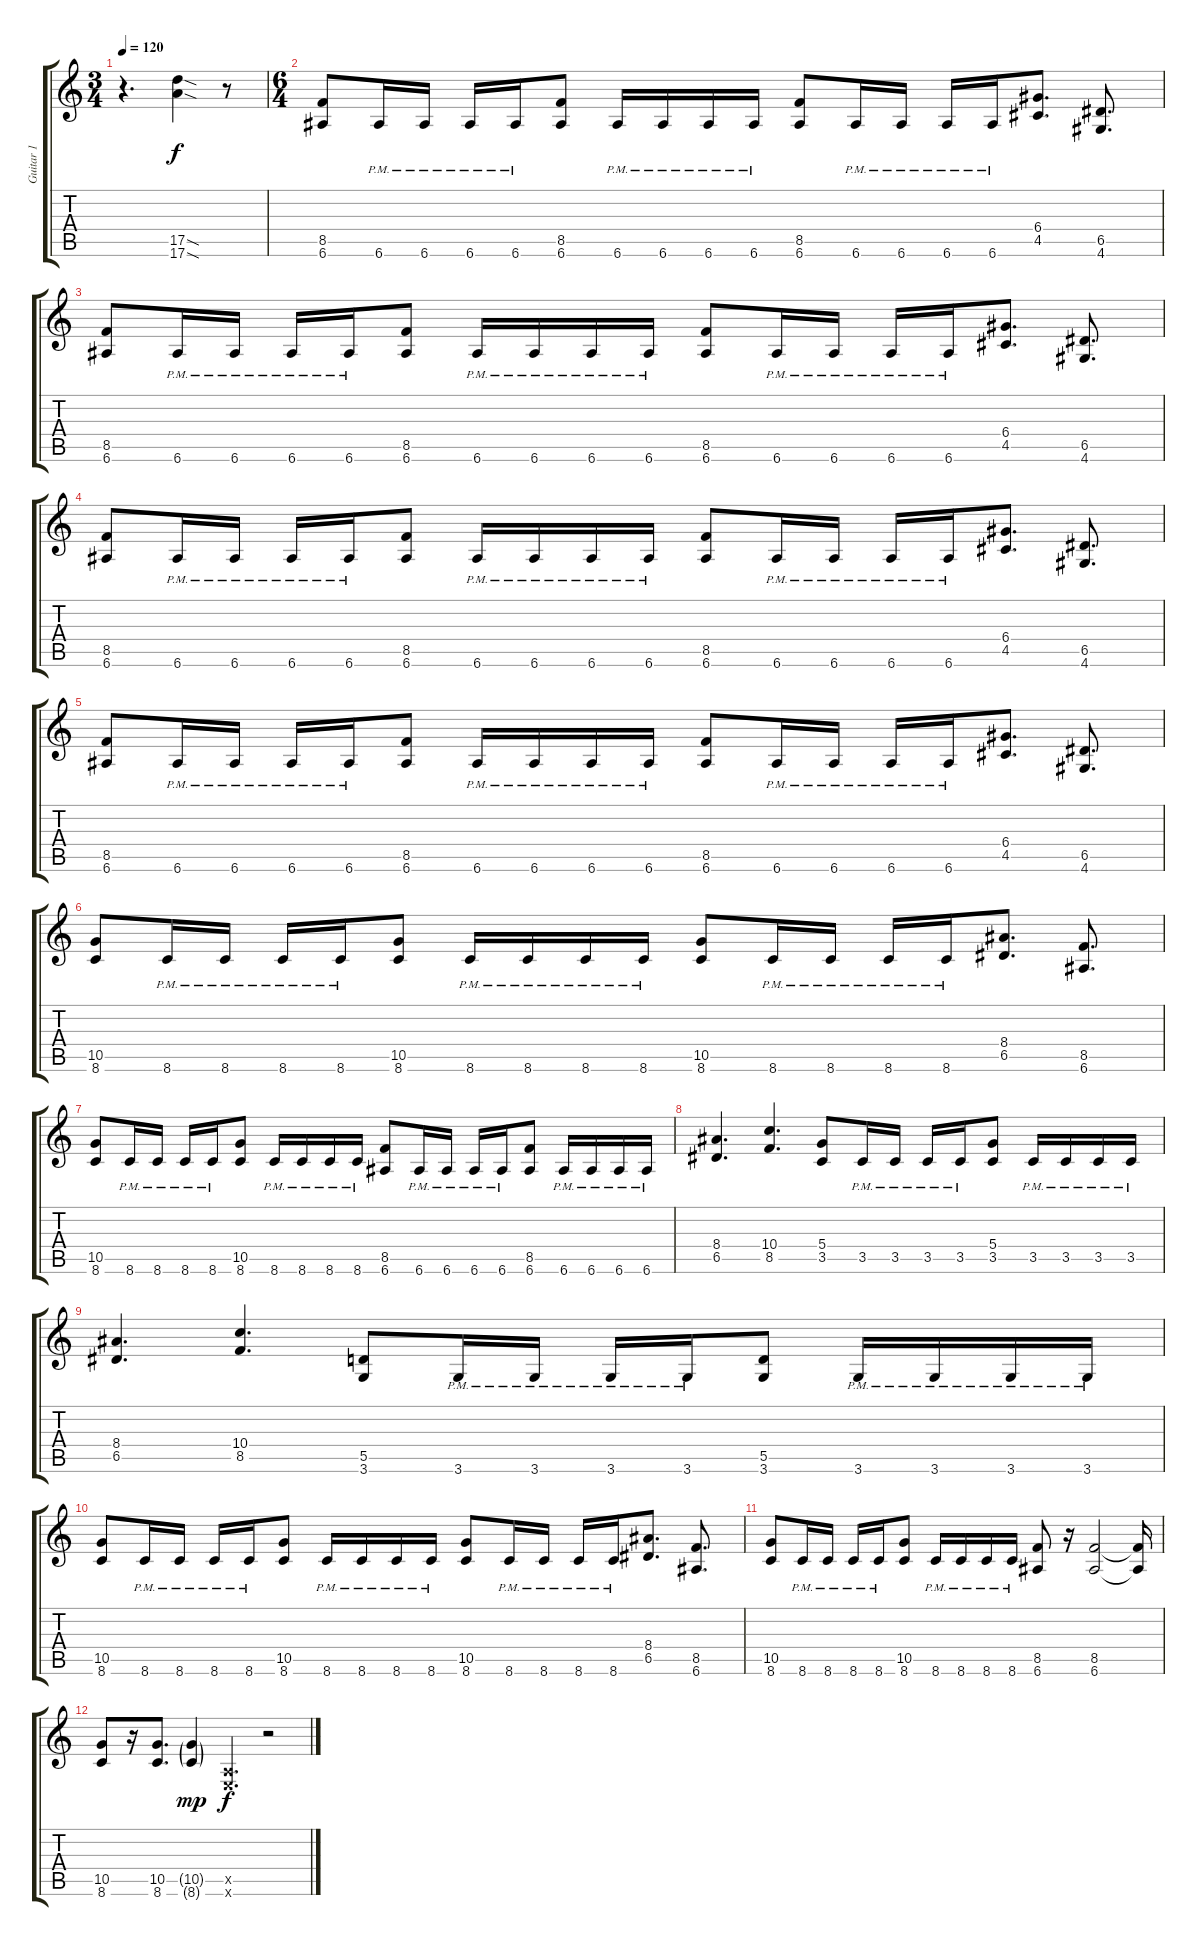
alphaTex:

\track ("Guitar 1" "Guitar 1") {instrument distortionguitar}
\staff {score tabs}
\tuning (E4 B3 G3 D3 A2 E2) {hide}
\ts (3 4)
\tempo 120
\clef g2
\ks c
r.4{d dy f instrument distortionguitar} (17.5{sod} 17.6{sod}).4 r.8 |
\ts (6 4)
(8.5 6.6).8 6.6{pm}.16 6.6{pm}.16 6.6{pm}.16 6.6{pm}.16 (8.5 6.6).8 6.6{pm}.16 6.6{pm}.16 6.6{pm}.16 6.6{pm}.16 (8.5 6.6).8 6.6{pm}.16 6.6{pm}.16 6.6{pm}.16 6.6{pm}.16 (6.4 4.5).8{d} (6.5 4.6).8{d} |
(8.5 6.6).8 6.6{pm}.16 6.6{pm}.16 6.6{pm}.16 6.6{pm}.16 (8.5 6.6).8 6.6{pm}.16 6.6{pm}.16 6.6{pm}.16 6.6{pm}.16 (8.5 6.6).8 6.6{pm}.16 6.6{pm}.16 6.6{pm}.16 6.6{pm}.16 (6.4 4.5).8{d} (6.5 4.6).8{d} |
(8.5 6.6).8 6.6{pm}.16 6.6{pm}.16 6.6{pm}.16 6.6{pm}.16 (8.5 6.6).8 6.6{pm}.16 6.6{pm}.16 6.6{pm}.16 6.6{pm}.16 (8.5 6.6).8 6.6{pm}.16 6.6{pm}.16 6.6{pm}.16 6.6{pm}.16 (6.4 4.5).8{d} (6.5 4.6).8{d} |
(8.5 6.6).8 6.6{pm}.16 6.6{pm}.16 6.6{pm}.16 6.6{pm}.16 (8.5 6.6).8 6.6{pm}.16 6.6{pm}.16 6.6{pm}.16 6.6{pm}.16 (8.5 6.6).8 6.6{pm}.16 6.6{pm}.16 6.6{pm}.16 6.6{pm}.16 (6.4 4.5).8{d} (6.5 4.6).8{d} |
(10.5 8.6).8 8.6{pm}.16 8.6{pm}.16 8.6{pm}.16 8.6{pm}.16 (10.5 8.6).8 8.6{pm}.16 8.6{pm}.16 8.6{pm}.16 8.6{pm}.16 (10.5 8.6).8 8.6{pm}.16 8.6{pm}.16 8.6{pm}.16 8.6{pm}.16 (8.4 6.5).8{d} (8.5 6.6).8{d} |
(10.5 8.6).8 8.6{pm}.16 8.6{pm}.16 8.6{pm}.16 8.6{pm}.16 (10.5 8.6).8 8.6{pm}.16 8.6{pm}.16 8.6{pm}.16 8.6{pm}.16 (8.5 6.6).8 6.6{pm}.16 6.6{pm}.16 6.6{pm}.16 6.6{pm}.16 (8.5 6.6).8 6.6{pm}.16 6.6{pm}.16 6.6{pm}.16 6.6{pm}.16 |
(8.4 6.5).4{d} (10.4 8.5).4{d} (5.4 3.5).8 3.5{pm}.16 3.5{pm}.16 3.5{pm}.16 3.5{pm}.16 (5.4 3.5).8 3.5{pm}.16 3.5{pm}.16 3.5{pm}.16 3.5{pm}.16 |
(8.4 6.5).4{d} (10.4 8.5).4{d} (5.5 3.6).8 3.6{pm}.16 3.6{pm}.16 3.6{pm}.16 3.6{pm}.16 (5.5 3.6).8 3.6{pm}.16 3.6{pm}.16 3.6{pm}.16 3.6{pm}.16 |
(10.5 8.6).8 8.6{pm}.16 8.6{pm}.16 8.6{pm}.16 8.6{pm}.16 (10.5 8.6).8 8.6{pm}.16 8.6{pm}.16 8.6{pm}.16 8.6{pm}.16 (10.5 8.6).8 8.6{pm}.16 8.6{pm}.16 8.6{pm}.16 8.6{pm}.16 (8.4 6.5).8{d} (8.5 6.6).8{d} |
(10.5 8.6).8 8.6{pm}.16 8.6{pm}.16 8.6{pm}.16 8.6{pm}.16 (10.5 8.6).8 8.6{pm}.16 8.6{pm}.16 8.6{pm}.16 8.6{pm}.16 (8.5 6.6).8 r.16 (8.5 6.6).2 (8.5{t} 6.6{t}).16 |
(10.5 8.6).8 r.16 (10.5 8.6).8{d} (10.5{g} 8.6{g}).4{dy mp} (0.5{x} 0.6{x}).4{d dy f} r.2
